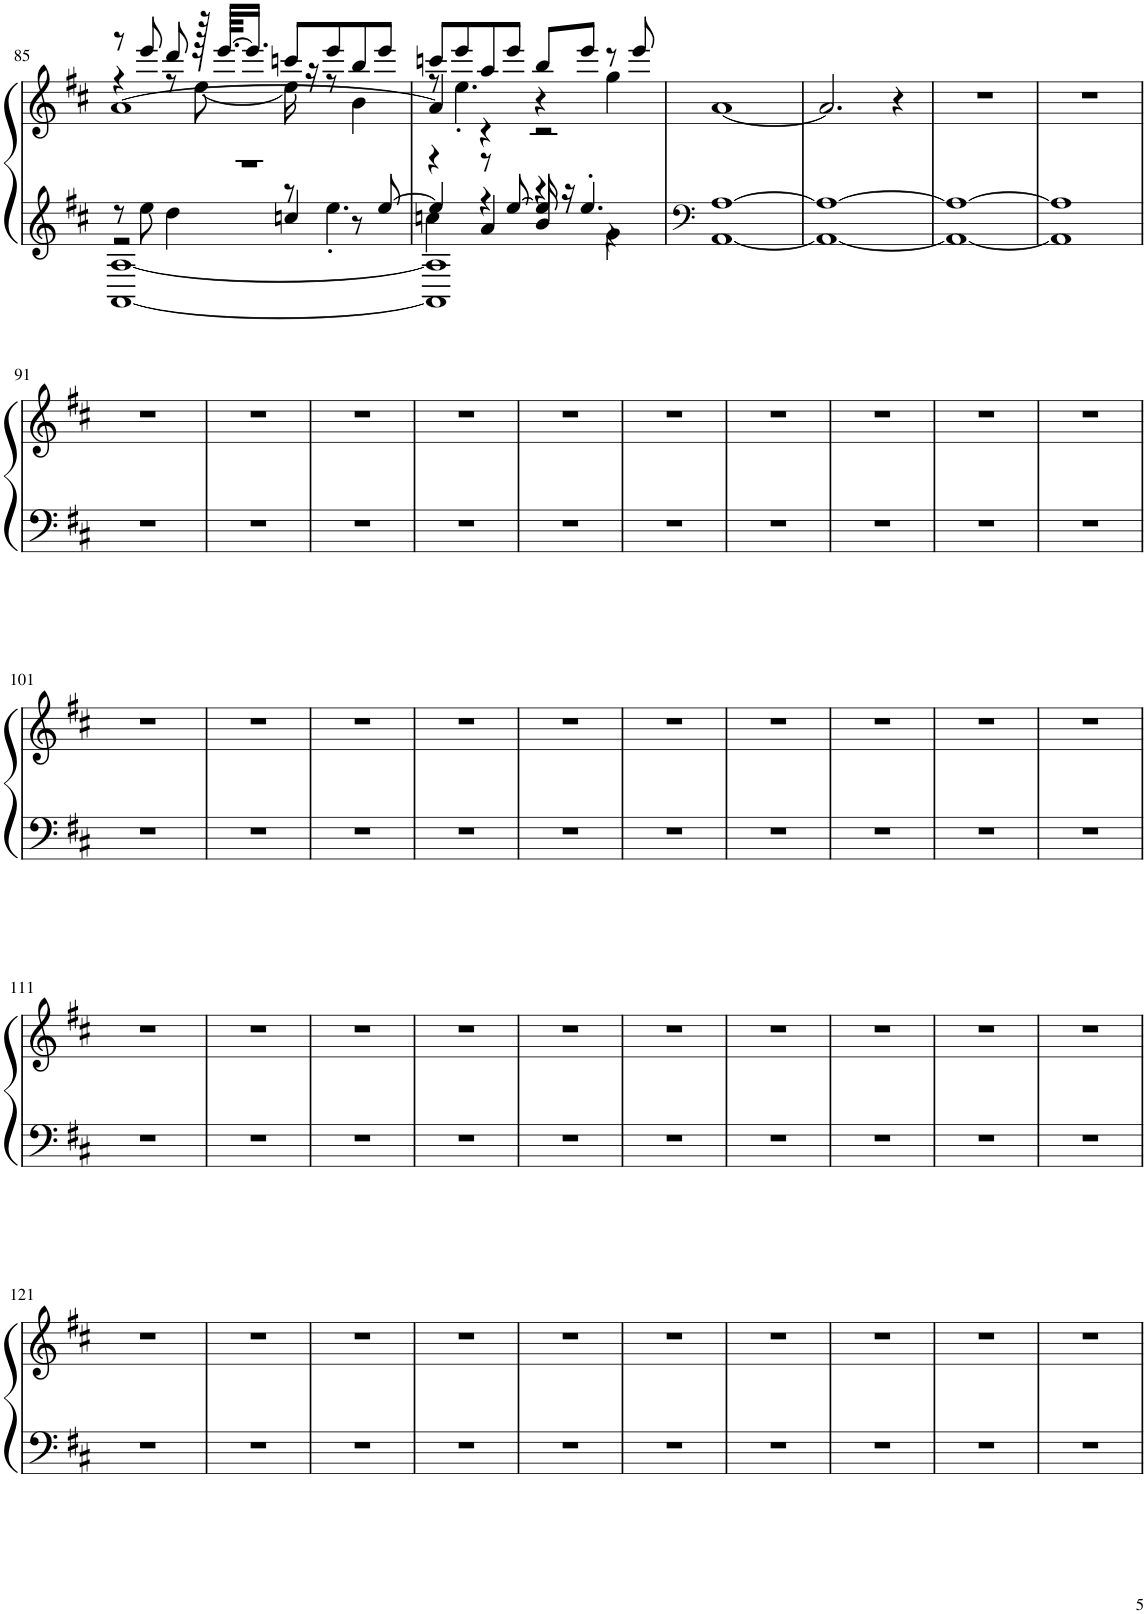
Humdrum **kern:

**kern	**kern
*part1	*part1
*staff2	*staff1
*I"Piano, the_fog_theme	*
*I'Pno.	*
!!LO:PB:g=z
*clefG2	*clefG2
*k[f#c#]	*k[f#c#]
*M4/4	*M4/4
=85	=85
*^	*^
*	*^	*	*^
*	*	*^	*	*	*
1r	8r	2r	[1AA [1A	8r	4r	[1a
.	8ee\	.	.	8eee/	.	.
.	4dd\	.	.	8ddd/	8r	.
.	.	.	.	128r	[8ee\	.
.	.	.	.	[64.eee/KKLL	.	.
.	.	.	.	16.eee/JJ]	.	.
.	8r	4ccn/	.	8cccn/L	16ee\]	.
.	.	.	.	.	16r	.
.	4.ee'\	.	.	8eee/	8r	.
.	.	8r	.	8bb/	4b\	.
.	.	[8ee/	.	8eee/J	.	.
=86	=86	=86	=86	=86	=86	=86
4r	4ccn\	4ee/]	1AA] 1A]	8cccn/L	8r	4a/]
.	.	.	.	8eee/	4.ee'\	.
8r	4r	4a/	.	8aa/	.	4r
[8ee/	.	.	.	8eee/J	.	.
16ee/]	4r	4b/	.	8bb/L	4r	2r
16r	.	.	.	.	.	.
4.ee'/	.	.	.	8eee/J	.	.
.	4g\	4r	.	8r	4gg\	.
.	.	.	.	8eee/	.	.
*v	*v	*v	*v	*	*	*
*	*v	*v	*v
=87	=87
*clefF4	*
[1AA [1A	[1a
=88	=88
1AA_ 1A_	2.a/]
.	4r
=89	=89
1AA_ 1A_	1r
=90	=90
1AA] 1A]	1r
!!LO:LB:g=z
=91	=91
1r	1r
=92	=92
1r	1r
=93	=93
1r	1r
=94	=94
1r	1r
=95	=95
1r	1r
=96	=96
1r	1r
=97	=97
1r	1r
=98	=98
1r	1r
=99	=99
1r	1r
=100	=100
1r	1r
!!LO:LB:g=z
=101	=101
1r	1r
=102	=102
1r	1r
=103	=103
1r	1r
=104	=104
1r	1r
=105	=105
1r	1r
=106	=106
1r	1r
=107	=107
1r	1r
=108	=108
1r	1r
=109	=109
1r	1r
=110	=110
1r	1r
!!LO:LB:g=z
=111	=111
1r	1r
=112	=112
1r	1r
=113	=113
1r	1r
=114	=114
1r	1r
=115	=115
1r	1r
=116	=116
1r	1r
=117	=117
1r	1r
=118	=118
1r	1r
=119	=119
1r	1r
=120	=120
1r	1r
!!LO:LB:g=z
=121	=121
1r	1r
=122	=122
1r	1r
=123	=123
1r	1r
=124	=124
1r	1r
=125	=125
1r	1r
=126	=126
1r	1r
=127	=127
1r	1r
=128	=128
1r	1r
=129	=129
1r	1r
=130	=130
1r	1r
=	=
*-	*-
